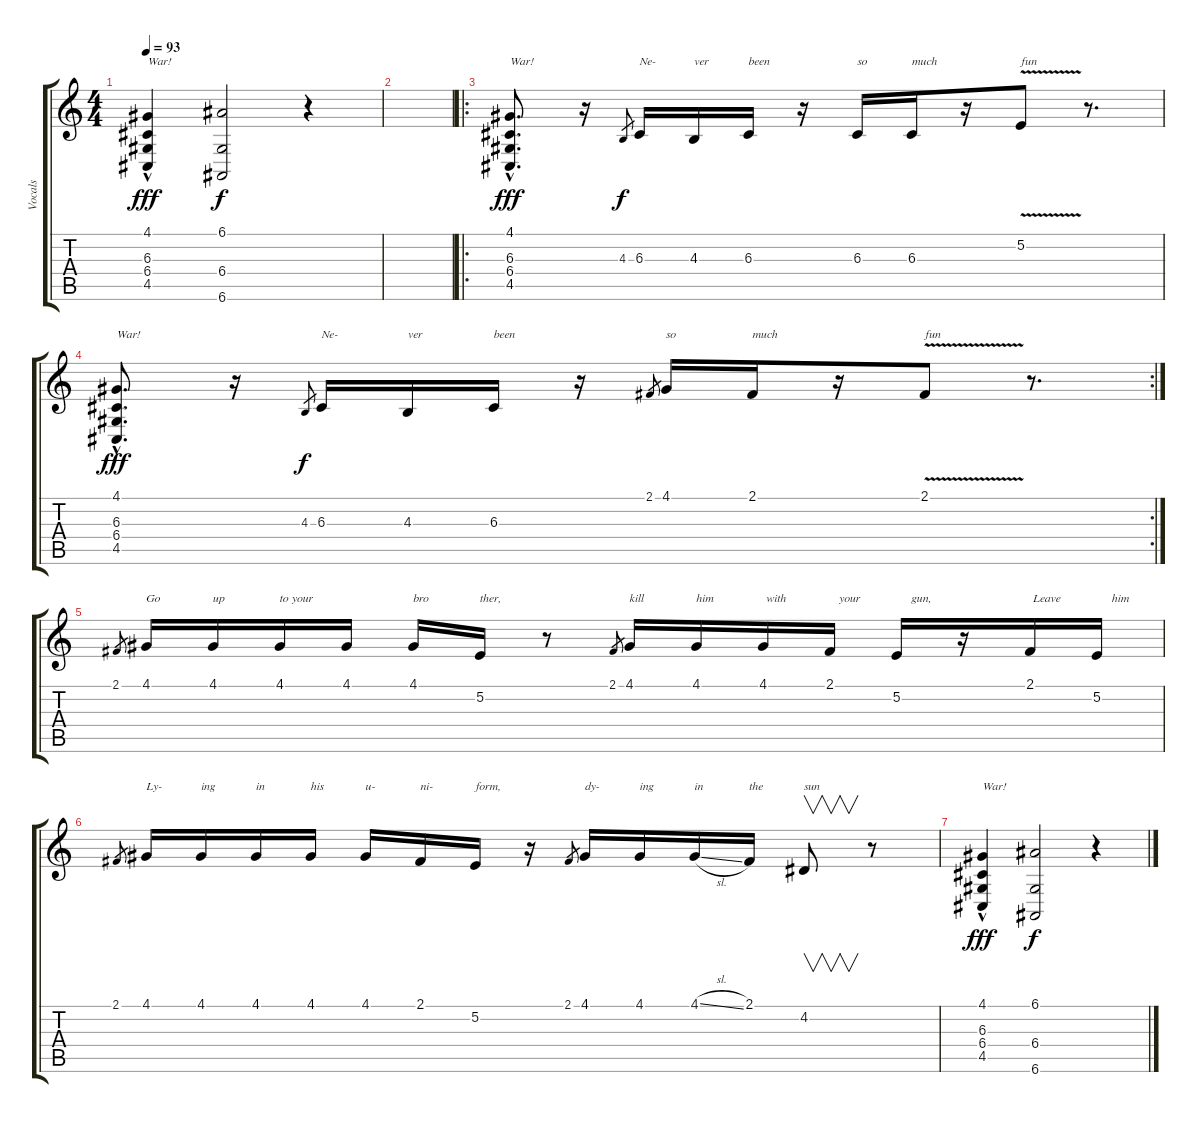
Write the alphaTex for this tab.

\track ("Vocals" "Vocals") {instrument electricgrandpiano}
\staff {score tabs}
\tuning (E4 B3 G3 D3 A2 E2) {hide}
\ts (4 4)
\tempo 93
\clef g2
\ks c
(4.1{hac} 6.3{hac} 6.4{hac} 4.5{hac}).4{txt "War!" dy fff} (6.1 6.4 6.6).2{dy f instrument gunshot} r.4{instrument electricgrandpiano} |
|
\ro
(4.1{hac} 6.3{hac} 6.4{hac} 4.5{hac}).8{d txt "War!" dy fff} r.16 4.3.8{gr dy f} 6.3.16{txt "Ne-"} 4.3.16{txt "ver"} 6.3.16{txt "been"} r.16 6.3.16{txt "so"} 6.3.16{txt "much"} r.16 5.2{v}.8{txt "fun"} r.8{d} |
\rc 2
(4.1{hac} 6.3{hac} 6.4{hac} 4.5{hac}).8{d txt "War!" dy fff} r.16 4.3.8{gr dy f} 6.3.16{txt "Ne-"} 4.3.16{txt "ver"} 6.3.16{txt "been"} r.16 2.1.8{gr} 4.1.16{txt "so"} 2.1.16{txt "much"} r.16 2.1{v}.8{txt "fun"} r.8{d} |
2.1.8{gr} 4.1.16{txt "Go"} 4.1.16{txt "up"} 4.1.16{txt "to your"} 4.1.16 4.1.16{txt "bro"} 5.2.16{txt "ther,"} r.8 2.1.8{gr} 4.1.16{txt "kill"} 4.1.16{txt "him"} 4.1.16{txt " with"} 2.1.16{txt "   your"} 5.2.16{txt "     gun,"} r.16 2.1.16{txt " Leave "} 5.2.16{txt "     him"} |
2.1.8{gr} 4.1.16{txt "Ly-"} 4.1.16{txt "ing"} 4.1.16{txt "in"} 4.1.16{txt "his"} 4.1.16{txt "u-"} 2.1.16{txt "ni-"} 5.2.16{txt "form,"} r.16 2.1.8{gr} 4.1.16{txt "dy-"} 4.1.16{txt "ing"} 4.1{sl}.16{txt "in"} 2.1.16{txt "the"} 4.2.8{v txt "sun"} r.8 |
(4.1{hac} 6.3{hac} 6.4{hac} 4.5{hac}).4{txt "War!" dy fff} (6.1 6.4 6.6).2{dy f instrument gunshot} r.4{instrument electricgrandpiano}
